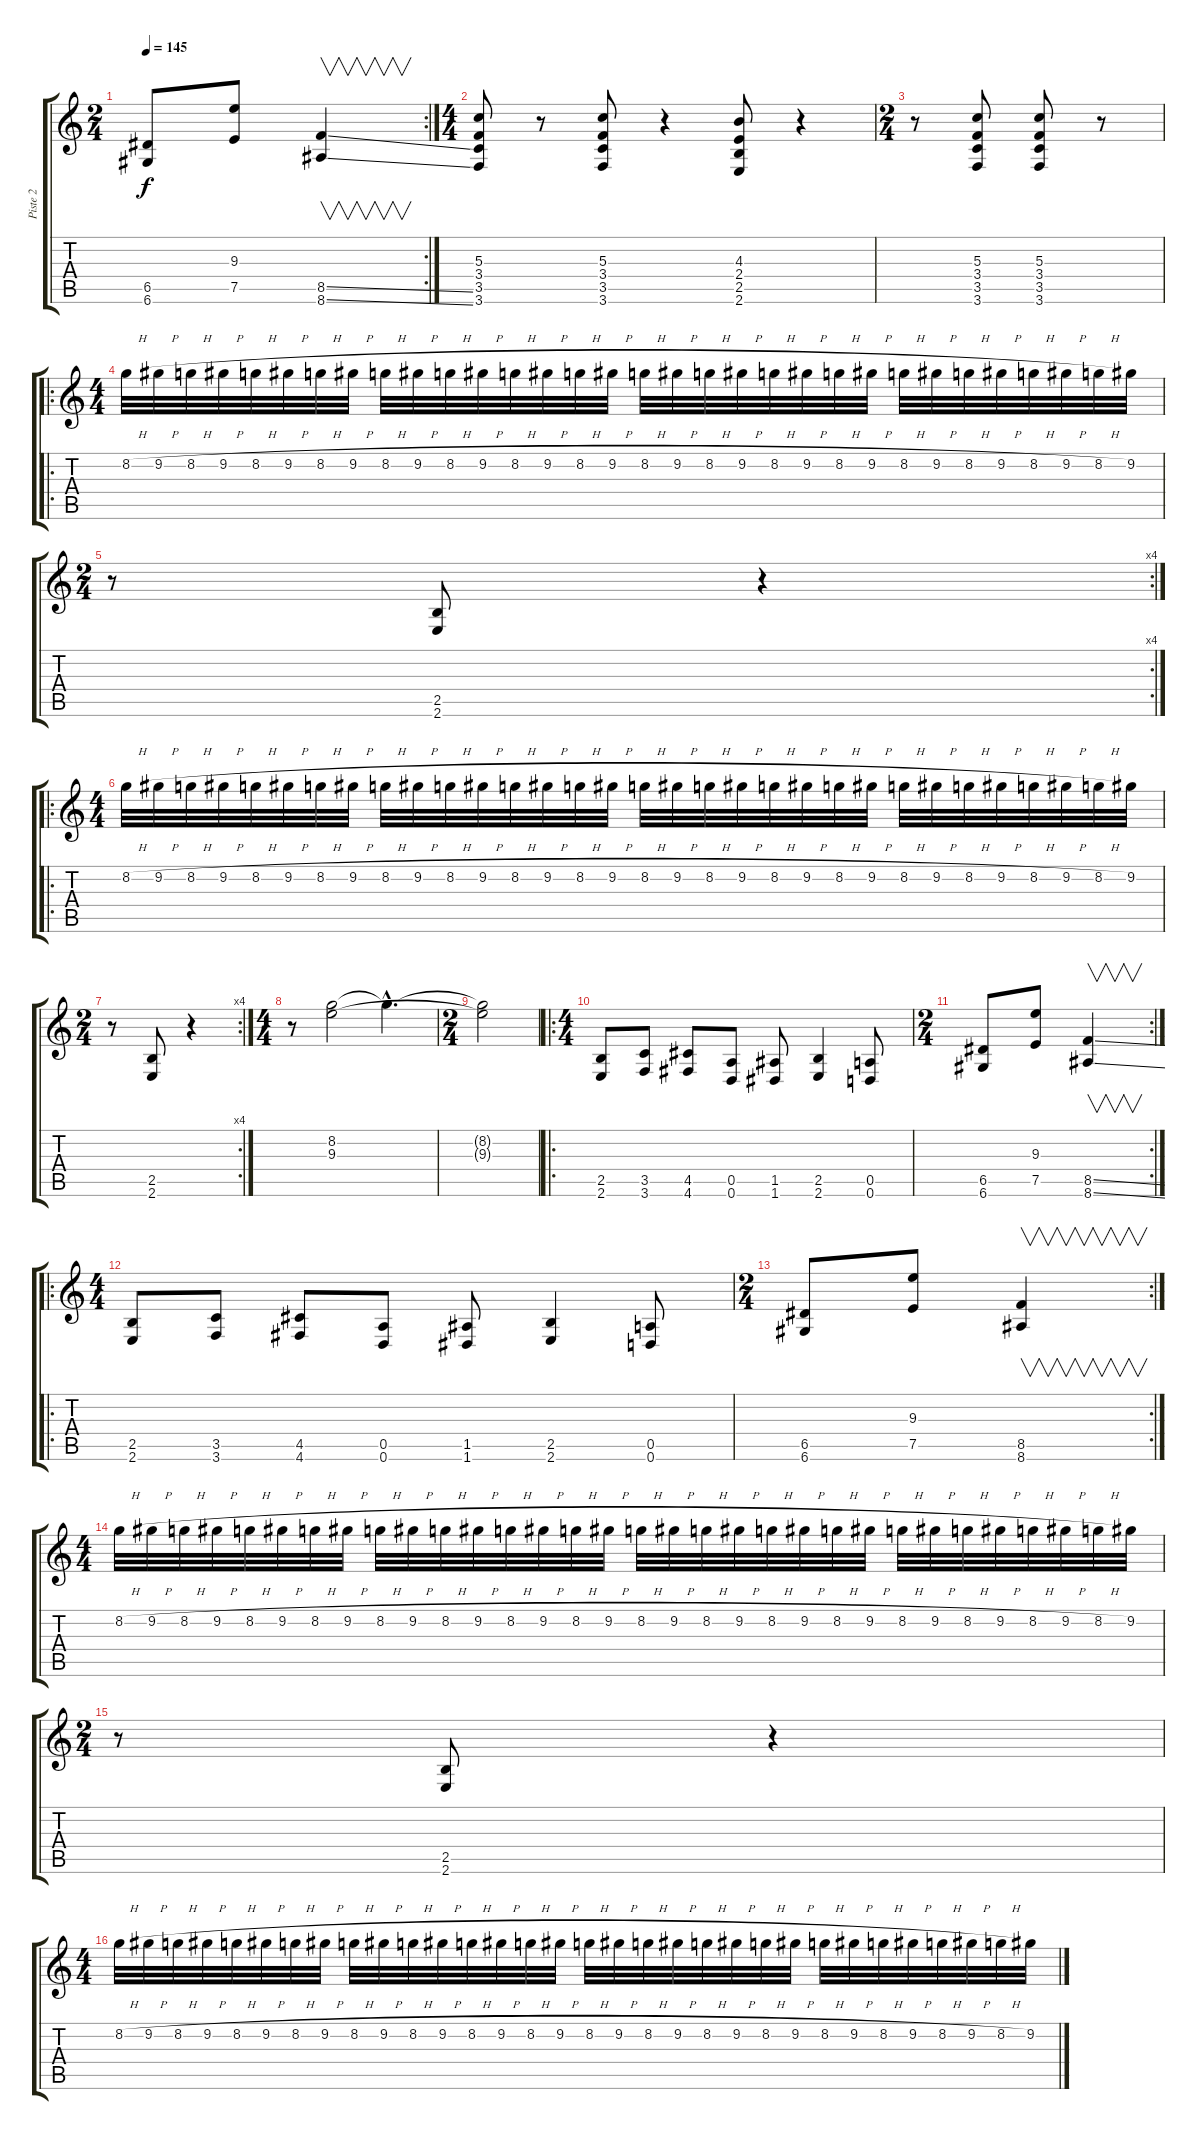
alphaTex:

\track ("Piste 2" "Piste 2") {instrument distortionguitar}
\staff {score tabs}
\tuning (E4 B3 G3 D3 A2 D2) {hide}
\rc 2
\ts (2 4)
\tempo 145
\clef g2
\ks c
(6.5 6.6).8{dy f} (9.3 7.5).8 (8.5{ss} 8.6{ss}).4{v} |
\ts (4 4)
(5.3 3.4 3.5 3.6).8 r.8 (5.3 3.4 3.5 3.6).8 r.4 (4.3 2.4 2.5 2.6).8 r.4 |
\ts (2 4)
r.8 (5.3 3.4 3.5 3.6).8 (5.3 3.4 3.5 3.6).8 r.8 |
\ro
\ts (4 4)
8.2{h}.32 9.2{h}.32 8.2{h}.32 9.2{h}.32 8.2{h}.32 9.2{h}.32 8.2{h}.32 9.2{h}.32 8.2{h}.32 9.2{h}.32 8.2{h}.32 9.2{h}.32 8.2{h}.32 9.2{h}.32 8.2{h}.32 9.2{h}.32 8.2{h}.32 9.2{h}.32 8.2{h}.32 9.2{h}.32 8.2{h}.32 9.2{h}.32 8.2{h}.32 9.2{h}.32 8.2{h}.32 9.2{h}.32 8.2{h}.32 9.2{h}.32 8.2{h}.32 9.2{h}.32 8.2{h}.32 9.2.32 |
\rc 4
\ts (2 4)
r.8 (2.5 2.6).8 r.4 |
\ro
\ts (4 4)
8.2{h}.32 9.2{h}.32 8.2{h}.32 9.2{h}.32 8.2{h}.32 9.2{h}.32 8.2{h}.32 9.2{h}.32 8.2{h}.32 9.2{h}.32 8.2{h}.32 9.2{h}.32 8.2{h}.32 9.2{h}.32 8.2{h}.32 9.2{h}.32 8.2{h}.32 9.2{h}.32 8.2{h}.32 9.2{h}.32 8.2{h}.32 9.2{h}.32 8.2{h}.32 9.2{h}.32 8.2{h}.32 9.2{h}.32 8.2{h}.32 9.2{h}.32 8.2{h}.32 9.2{h}.32 8.2{h}.32 9.2.32 |
\rc 4
\ts (2 4)
r.8 (2.5 2.6).8 r.4 |
\ts (4 4)
r.8 (8.2 9.3).2 8.2{hac t}.4{d} |
\ts (2 4)
(8.2{t} 9.3{t}).2 |
\ro
\ts (4 4)
(2.5 2.6).8 (3.5 3.6).8 (4.5 4.6).8 (0.5 0.6).8 (1.5 1.6).8 (2.5 2.6).4 (0.5 0.6).8 |
\rc 2
\ts (2 4)
(6.5 6.6).8 (9.3 7.5).8 (8.5{ss} 8.6{ss}).4{v} |
\ro
\ts (4 4)
(2.5 2.6).8 (3.5 3.6).8 (4.5 4.6).8 (0.5 0.6).8 (1.5 1.6).8 (2.5 2.6).4 (0.5 0.6).8 |
\rc 2
\ts (2 4)
(6.5 6.6).8 (9.3 7.5).8 (8.5 8.6).4{v} |
\ts (4 4)
8.2{h}.32 9.2{h}.32 8.2{h}.32 9.2{h}.32 8.2{h}.32 9.2{h}.32 8.2{h}.32 9.2{h}.32 8.2{h}.32 9.2{h}.32 8.2{h}.32 9.2{h}.32 8.2{h}.32 9.2{h}.32 8.2{h}.32 9.2{h}.32 8.2{h}.32 9.2{h}.32 8.2{h}.32 9.2{h}.32 8.2{h}.32 9.2{h}.32 8.2{h}.32 9.2{h}.32 8.2{h}.32 9.2{h}.32 8.2{h}.32 9.2{h}.32 8.2{h}.32 9.2{h}.32 8.2{h}.32 9.2.32 |
\ts (2 4)
r.8 (2.5 2.6).8 r.4 |
\ts (4 4)
8.2{h}.32 9.2{h}.32 8.2{h}.32 9.2{h}.32 8.2{h}.32 9.2{h}.32 8.2{h}.32 9.2{h}.32 8.2{h}.32 9.2{h}.32 8.2{h}.32 9.2{h}.32 8.2{h}.32 9.2{h}.32 8.2{h}.32 9.2{h}.32 8.2{h}.32 9.2{h}.32 8.2{h}.32 9.2{h}.32 8.2{h}.32 9.2{h}.32 8.2{h}.32 9.2{h}.32 8.2{h}.32 9.2{h}.32 8.2{h}.32 9.2{h}.32 8.2{h}.32 9.2{h}.32 8.2{h}.32 9.2.32
